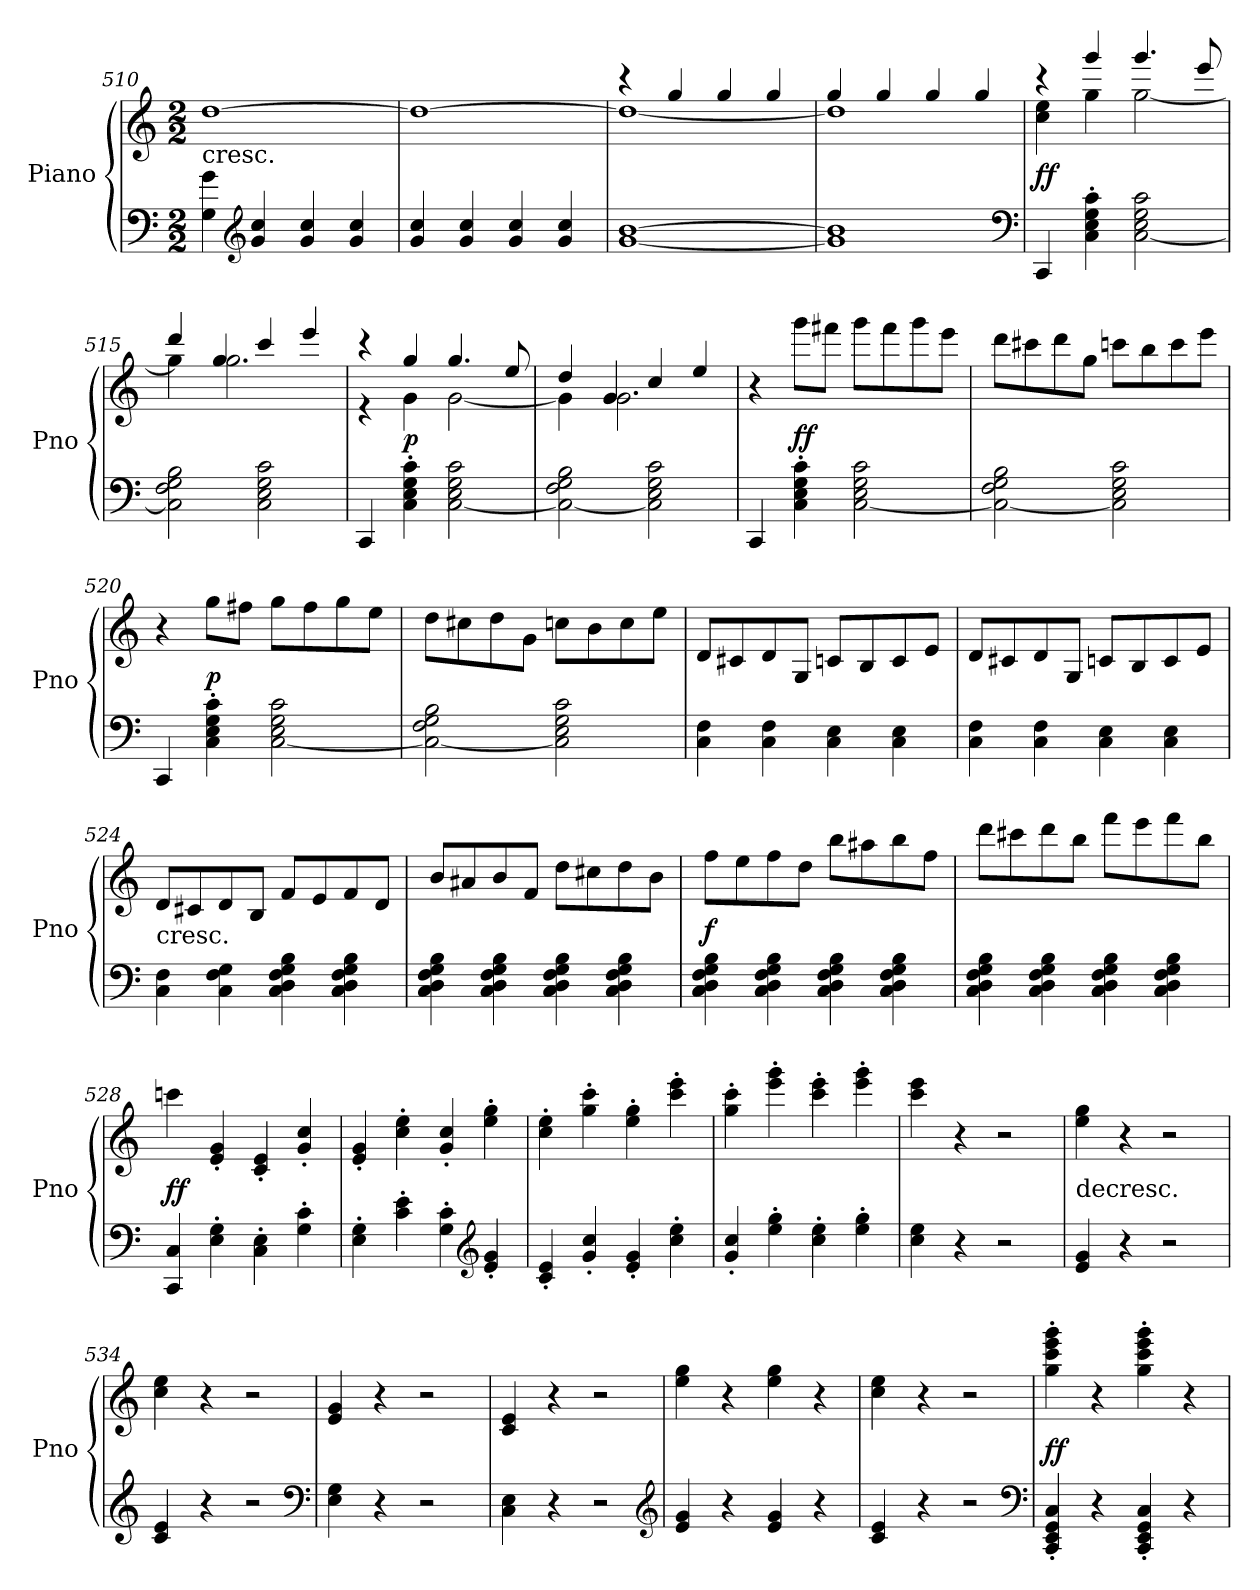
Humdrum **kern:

**kern	**kern	**dynam
*part1	*part1	*part1
*staff2	*staff1	*staff1/2
*I"Piano	*	*
*I'Pno	*	*
*clefF4	*clefG2	*
*k[]	*k[]	*
*C:	*C:	*
*M2/2	*M2/2	*
=510	=510	=510
!	!LO:TX:c:t=cresc.	!
4G 4g	[1dd	.
*clefG2	*	*
4g 4cc	.	.
4g 4cc	.	.
4g 4cc	.	.
=511	=511	=511
4g 4cc	1dd_	.
4g 4cc	.	.
4g 4cc	.	.
4g 4cc	.	.
=512	=512	=512
*	*^	*
[1g [1b	4r	1dd_	.
.	4gg	.	.
.	4gg	.	.
.	4gg	.	.
=513	=513	=513	=513
1g] 1b]	4gg	1dd]	.
.	4gg	.	.
.	4gg	.	.
.	4gg	.	.
*clefF4	*	*	*
=514	=514	=514	=514
4CC	4r	4cc 4ee	ff
4C' 4E' 4G' 4c'	4ggg	4gg	.
[2C 2E 2G 2c	4.ggg	[2gg	.
.	8eee	.	.
=515	=515	=515	=515
2C] 2F 2G 2B	4ddd	4gg]	.
.	4gg	2.gg	.
2C 2E 2G 2c	4ccc	.	.
.	4eee	.	.
=516	=516	=516	=516
4CC	4r	4r	.
4C' 4E' 4G' 4c'	4gg	4g	p
[2C 2E 2G 2c	4.gg	[2g	.
.	8ee	.	.
=517	=517	=517	=517
2C_ 2F 2G 2B	4dd	4g]	.
.	4g	2.g	.
2C] 2E 2G 2c	4cc	.	.
.	4ee	.	.
*	*v	*v	*
=518	=518	=518
4CC	4r	.
4C' 4E' 4G' 4c'	8gggL	ff
.	8fff#XJ	.
[2C 2E 2G 2c	8gggL	.
.	8fff#	.
.	8ggg	.
.	8eeeJ	.
=519	=519	=519
2C_ 2F 2G 2B	8dddL	.
.	8ccc#X	.
.	8ddd	.
.	8ggJ	.
2C] 2E 2G 2c	8cccnL	.
.	8bb	.
.	8ccc	.
.	8eeeJ	.
=520	=520	=520
4CC	4r	.
4C' 4E' 4G' 4c'	8ggL	p
.	8ff#XJ	.
[2C 2E 2G 2c	8ggL	.
.	8ff#	.
.	8gg	.
.	8eeJ	.
=521	=521	=521
2C_ 2F 2G 2B	8ddL	.
.	8cc#X	.
.	8dd	.
.	8gJ	.
2C] 2E 2G 2c	8ccnL	.
.	8b	.
.	8cc	.
.	8eeJ	.
=522	=522	=522
4C 4F	8dL	.
.	8c#X	.
4C 4F	8d	.
.	8GJ	.
4C 4E	8cnL	.
.	8B	.
4C 4E	8c	.
.	8eJ	.
=523	=523	=523
4C 4F	8dL	.
.	8c#X	.
4C 4F	8d	.
.	8GJ	.
4C 4E	8cnL	.
.	8B	.
4C 4E	8c	.
.	8eJ	.
=524	=524	=524
!	!LO:TX:c:t=cresc.	!
4C 4F	8dL	.
.	8c#X	.
4C 4F 4G	8d	.
.	8BJ	.
4C 4D 4F 4G 4B	8fL	.
.	8e	.
4C 4D 4F 4G 4B	8f	.
.	8dJ	.
=525	=525	=525
4C 4D 4F 4G 4B	8bL	.
.	8a#X	.
4C 4D 4F 4G 4B	8b	.
.	8fJ	.
4C 4D 4F 4G 4B	8ddL	.
.	8cc#X	.
4C 4D 4F 4G 4B	8dd	.
.	8bJ	.
=526	=526	=526
4C 4D 4F 4G 4B	8ffL	f
.	8ee	.
4C 4D 4F 4G 4B	8ff	.
.	8ddJ	.
4C 4D 4F 4G 4B	8bbL	.
.	8aa#X	.
4C 4D 4F 4G 4B	8bb	.
.	8ffJ	.
=527	=527	=527
4C 4D 4F 4G 4B	8dddL	.
.	8ccc#X	.
4C 4D 4F 4G 4B	8ddd	.
.	8bbJ	.
4C 4D 4F 4G 4B	8fffL	.
.	8eee	.
4C 4D 4F 4G 4B	8fff	.
.	8bbJ	.
=528	=528	=528
4CC 4C	4cccn	ff
4E' 4G'	4e' 4g'	.
4C' 4E'	4c' 4e'	.
4G' 4c'	4g' 4cc'	.
=529	=529	=529
4E' 4G'	4e' 4g'	.
4c' 4e'	4cc' 4ee'	.
4G' 4c'	4g' 4cc'	.
*clefG2	*	*
4e' 4g'	4ee' 4gg'	.
=530	=530	=530
4c' 4e'	4cc' 4ee'	.
4g' 4cc'	4gg' 4ccc'	.
4e' 4g'	4ee' 4gg'	.
4cc' 4ee'	4ccc' 4eee'	.
=531	=531	=531
4g' 4cc'	4gg' 4ccc'	.
4ee' 4gg'	4eee' 4ggg'	.
4cc' 4ee'	4ccc' 4eee'	.
4ee' 4gg'	4eee' 4ggg'	.
=532	=532	=532
4cc 4ee	4ccc 4eee	.
4r	4r	.
2r	2r	.
=533	=533	=533
!	!LO:TX:c:t=decresc.	!
4e 4g	4ee 4gg	.
4r	4r	.
2r	2r	.
=534	=534	=534
4c 4e	4cc 4ee	.
4r	4r	.
2r	2r	.
*clefF4	*	*
=535	=535	=535
4E 4G	4e 4g	.
4r	4r	.
2r	2r	.
=536	=536	=536
4C 4E	4c 4e	.
4r	4r	.
2r	2r	.
*clefG2	*	*
=537	=537	=537
4e 4g	4ee 4gg	.
4r	4r	.
4e 4g	4ee 4gg	.
4r	4r	.
=538	=538	=538
4c 4e	4cc 4ee	.
4r	4r	.
2r	2r	.
*clefF4	*	*
=539	=539	=539
4CC' 4EE' 4GG' 4C'	4gg' 4ccc' 4eee' 4ggg'	ff
4r	4r	.
4CC' 4EE' 4GG' 4C'	4gg' 4ccc' 4eee' 4ggg'	.
4r	4r	.
=	=	=
*-	*-	*-
